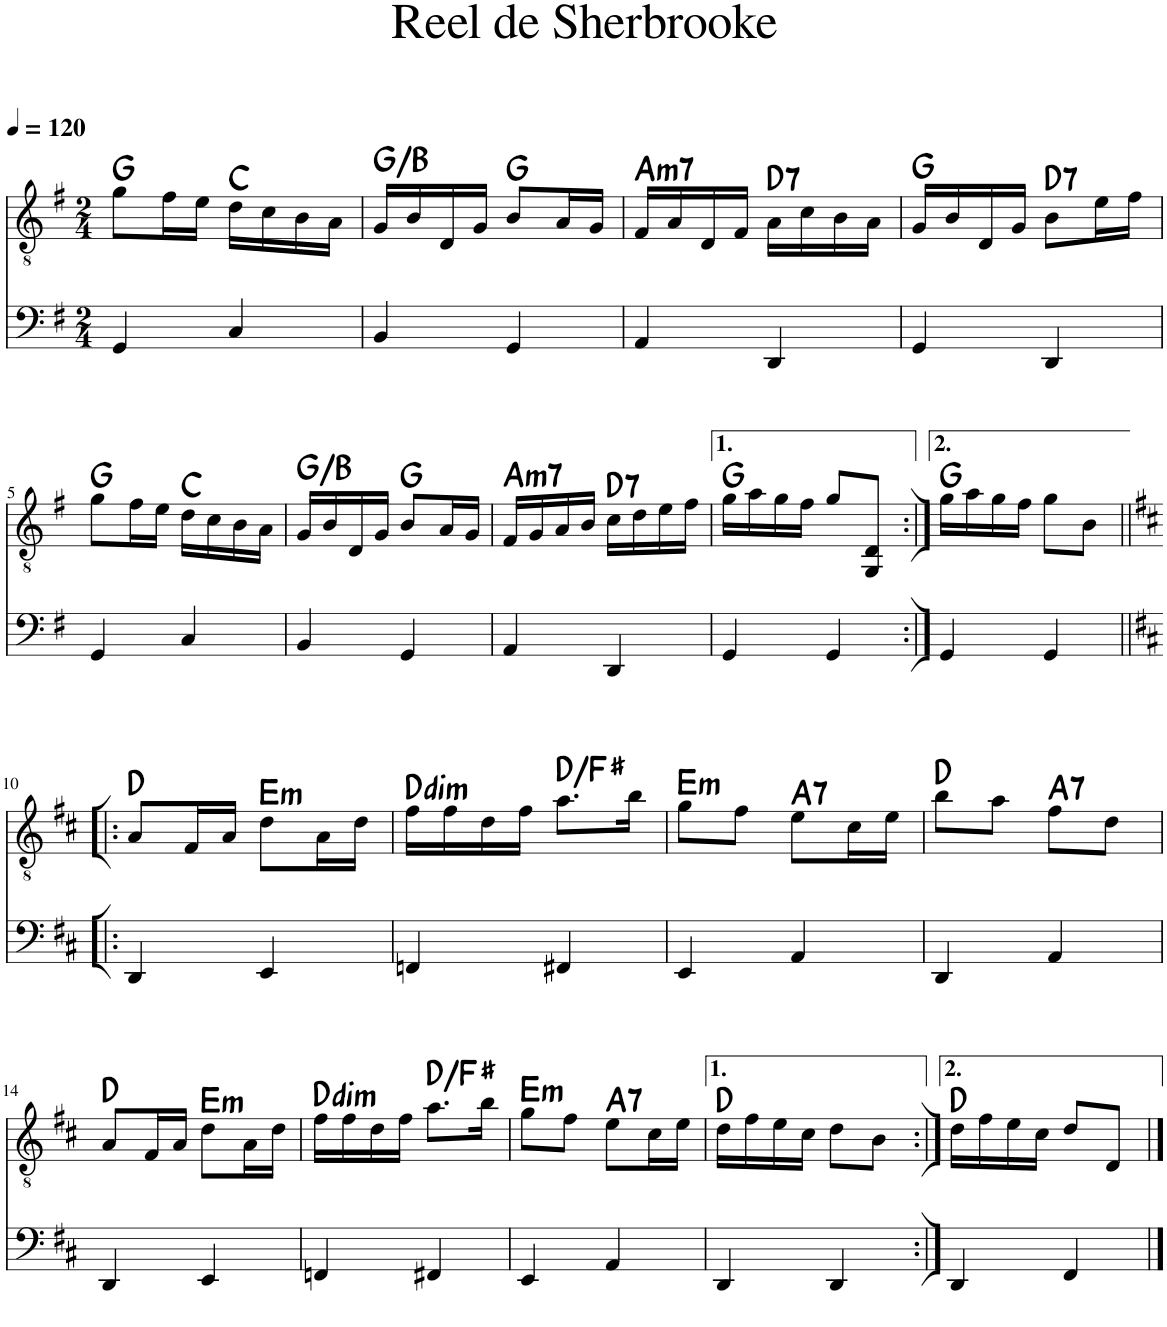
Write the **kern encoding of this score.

**kern	**kern	**harte
*part2	*part1	*part1
*staff2	*staff1	*
*I"Basse acoustique	*I"Classical Guitar	*
*clefF4	*clefGv2	*
*Trd7c12	*	*
*k[f#]	*k[f#]	*
*M2/4	*M2/4	*
*MM120	*MM120	*
=1	=1	=1
4GG/	8g\L	G:maj
.	16f#\L	.
.	16e\JJ	.
4C/	16d\LL	C:maj
.	16c\	.
.	16B\	.
.	16A\JJ	.
=2	=2	=2
4BB/	16G/LL	G:maj/3
.	16B/	.
.	16D/	.
.	16G/JJ	.
4GG/	8B/L	G:maj
.	16A/L	.
.	16G/JJ	.
=3	=3	=3
!	!	!LO:H:kt=m7
4AA/	16F#/LL	A:min7
.	16A/	.
.	16D/	.
.	16F#/JJ	.
!	!	!LO:H:kt=7
4DD/	16A\LL	D:7
.	16c\	.
.	16B\	.
.	16A\JJ	.
=4	=4	=4
4GG/	16G/LL	G:maj
.	16B/	.
.	16D/	.
.	16G/JJ	.
!	!	!LO:H:kt=7
4DD/	8B\L	D:7
.	16e\L	.
.	16f#\JJ	.
!!LO:LB:g=z
=5	=5	=5
4GG/	8g\L	G:maj
.	16f#\L	.
.	16e\JJ	.
4C/	16d\LL	C:maj
.	16c\	.
.	16B\	.
.	16A\JJ	.
=6	=6	=6
4BB/	16G/LL	G:maj/3
.	16B/	.
.	16D/	.
.	16G/JJ	.
4GG/	8B/L	G:maj
.	16A/L	.
.	16G/JJ	.
=7	=7	=7
!	!	!LO:H:kt=m7
4AA/	16F#/LL	A:min7
.	16G/	.
.	16A/	.
.	16B/JJ	.
!	!	!LO:H:kt=7
4DD/	16c\LL	D:7
.	16d\	.
.	16e\	.
.	16f#\JJ	.
=8	=8	=8
4GG/	16g\LL	G:maj
.	16a\	.
.	16g\	.
.	16f#\JJ	.
4GG/	8g/L	.
.	8GG/ 8D/J	.
=9:|!	=9:|!	=9:|!
4GG/	16g\LL	G:maj
.	16a\	.
.	16g\	.
.	16f#\JJ	.
4GG/	8g\L	.
.	8B\J	.
!!LO:LB:g=z
=10!|:	=10!|:	=10!|:
*k[f#c#]	*k[f#c#]	*
4DD/	8A/L	D:maj
.	16F#/L	.
.	16A/JJ	.
!	!	!LO:H:kt=m
4EE/	8d\L	E:min
.	16A\L	.
.	16d\JJ	.
=11	=11	=11
!	!	!LO:H:kt=dim
4FFn/	16f#\LL	D:dim
.	16f#\	.
.	16d\	.
.	16f#\JJ	.
4FF#X/	8.a\L	D:maj/3
.	16b\Jk	.
=12	=12	=12
!	!	!LO:H:kt=m
4EE/	8g\L	E:min
.	8f#\J	.
!	!	!LO:H:kt=7
4AA/	8e\L	A:7
.	16c#\L	.
.	16e\JJ	.
=13	=13	=13
4DD/	8b\L	D:maj
.	8a\J	.
!	!	!LO:H:kt=7
4AA/	8f#\L	A:7
.	8d\J	.
!!LO:LB:g=z
=14	=14	=14
4DD/	8A/L	D:maj
.	16F#/L	.
.	16A/JJ	.
!	!	!LO:H:kt=m
4EE/	8d\L	E:min
.	16A\L	.
.	16d\JJ	.
=15	=15	=15
!	!	!LO:H:kt=dim
4FFn/	16f#\LL	D:dim
.	16f#\	.
.	16d\	.
.	16f#\JJ	.
4FF#X/	8.a\L	D:maj/3
.	16b\Jk	.
=16	=16	=16
!	!	!LO:H:kt=m
4EE/	8g\L	E:min
.	8f#\J	.
!	!	!LO:H:kt=7
4AA/	8e\L	A:7
.	16c#\L	.
.	16e\JJ	.
=17	=17	=17
4DD/	16d\LL	D:maj
.	16f#\	.
.	16e\	.
.	16c#\JJ	.
4DD/	8d\L	.
.	8B\J	.
=18:|!	=18:|!	=18:|!
4DD/	16d\LL	D:maj
.	16f#\	.
.	16e\	.
.	16c#\JJ	.
4FF#/	8d/L	.
.	8D/J	.
==	==	==
*-	*-	*-
